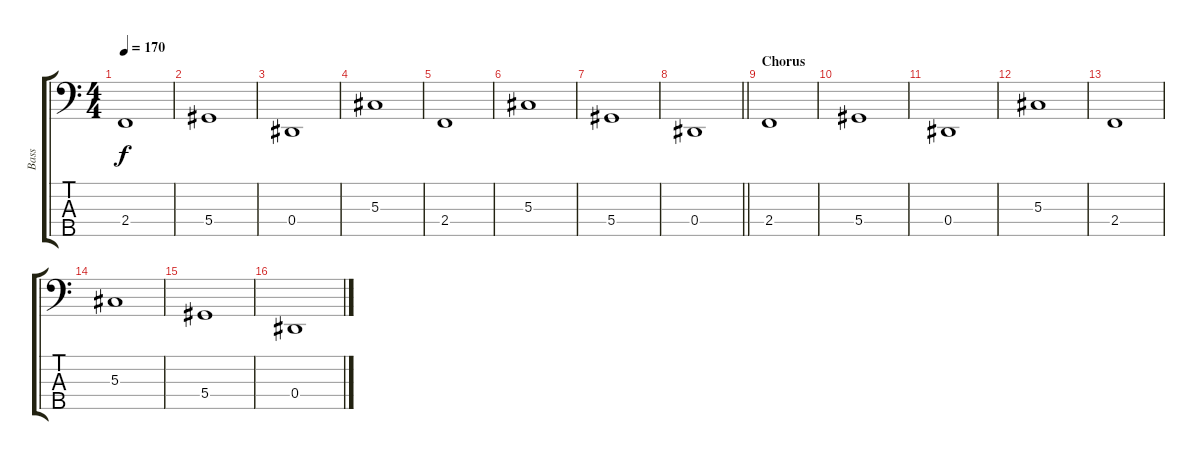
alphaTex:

\track ("Bass" "Bass") {instrument electricbassfinger}
\staff {score tabs}
\tuning (Gb2 Db2 Ab1 Eb1 Bb0) {hide}
\ts (4 4)
\tempo 170
\clef f4
\ks c
2.4.1{dy f} |
5.4.1 |
0.4.1 |
5.3.1 |
2.4.1 |
5.3.1 |
5.4.1 |
\barLineRight lightlight
0.4.1 |
\section ("" "Chorus")
2.4.1 |
5.4.1 |
0.4.1 |
5.3.1 |
2.4.1 |
5.3.1 |
5.4.1 |
0.4.1
